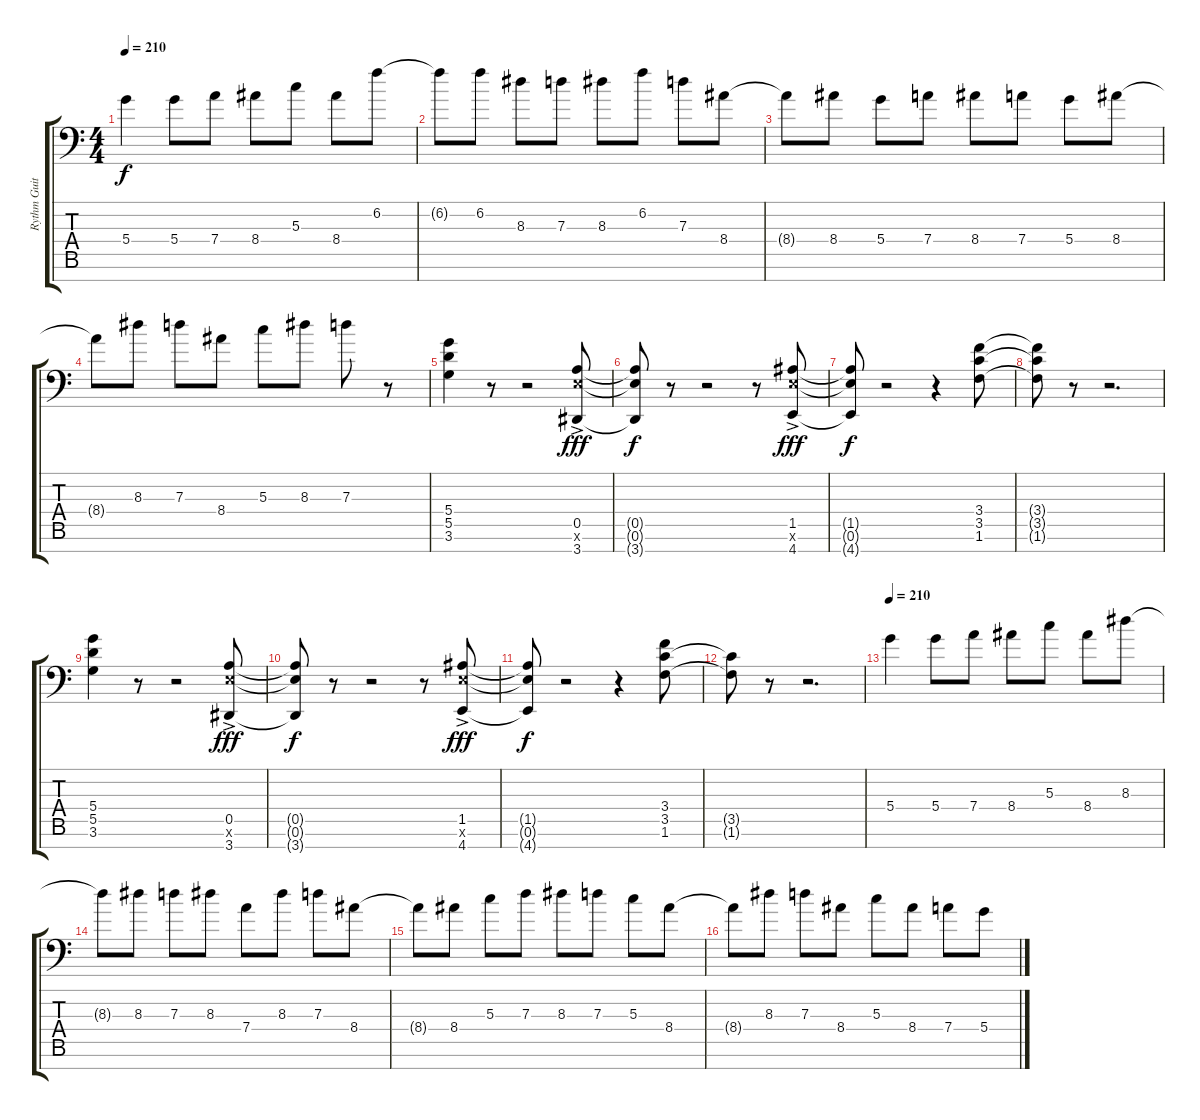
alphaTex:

\track ("Rythm Guitar (Ken Susi)" "Rythm Guit") {instrument overdrivenguitar}
\staff {score tabs}
\tuning (E4 B3 G3 D3 A2 E2 C-1) {hide}
\ts (4 4)
\tempo 210
\clef f4
\ks c
5.4.4{dy f} 5.4.8 7.4.8 8.4.8 5.3.8 8.4.8 6.2.8 |
6.2{t}.8 6.2.8 8.3.8 7.3.8 8.3.8 6.2.8 7.3.8 8.4.8 |
8.4{t}.8 8.4.8 5.4.8 7.4.8 8.4.8 7.4.8 5.4.8 8.4.8 |
8.4{t}.8 8.3.8 7.3.8 8.4.8 5.3.8 8.3.8 7.3.8 r.8 |
(5.4 5.5 3.6).4 r.8 r.2 (0.5{ac} 0.6{ac x} 3.7{ac}).8{dy fff} |
(0.5{t} 0.6{t} 3.7{t}).8{dy f} r.8 r.2 r.8 (1.5{ac} 0.6{ac x} 4.7{ac}).8{dy fff} |
(1.5{t} 0.6{t} 4.7{t}).8{dy f} r.2 r.4 (3.4 3.5 1.6).8 |
(3.4{t} 3.5{t} 1.6{t}).8 r.8 r.2{d} |
(5.4 5.5 3.6).4 r.8 r.2 (0.5{ac} 0.6{ac x} 3.7{ac}).8{dy fff} |
(0.5{t} 0.6{t} 3.7{t}).8{dy f} r.8 r.2 r.8 (1.5{ac} 0.6{ac x} 4.7{ac}).8{dy fff} |
(1.5{t} 0.6{t} 4.7{t}).8{dy f} r.2 r.4 (3.4 3.5 1.6).8 |
(3.5{t} 1.6{t}).8 r.8 r.2{d} |
\tempo 210
5.4.4 5.4.8 7.4.8 8.4.8 5.3.8 8.4.8 8.3.8 |
8.3{t}.8 8.3.8 7.3.8 8.3.8 7.4.8 8.3.8 7.3.8 8.4.8 |
8.4{t}.8 8.4.8 5.3.8 7.3.8 8.3.8 7.3.8 5.3.8 8.4.8 |
8.4{t}.8 8.3.8 7.3.8 8.4.8 5.3.8 8.4.8 7.4.8 5.4.8
